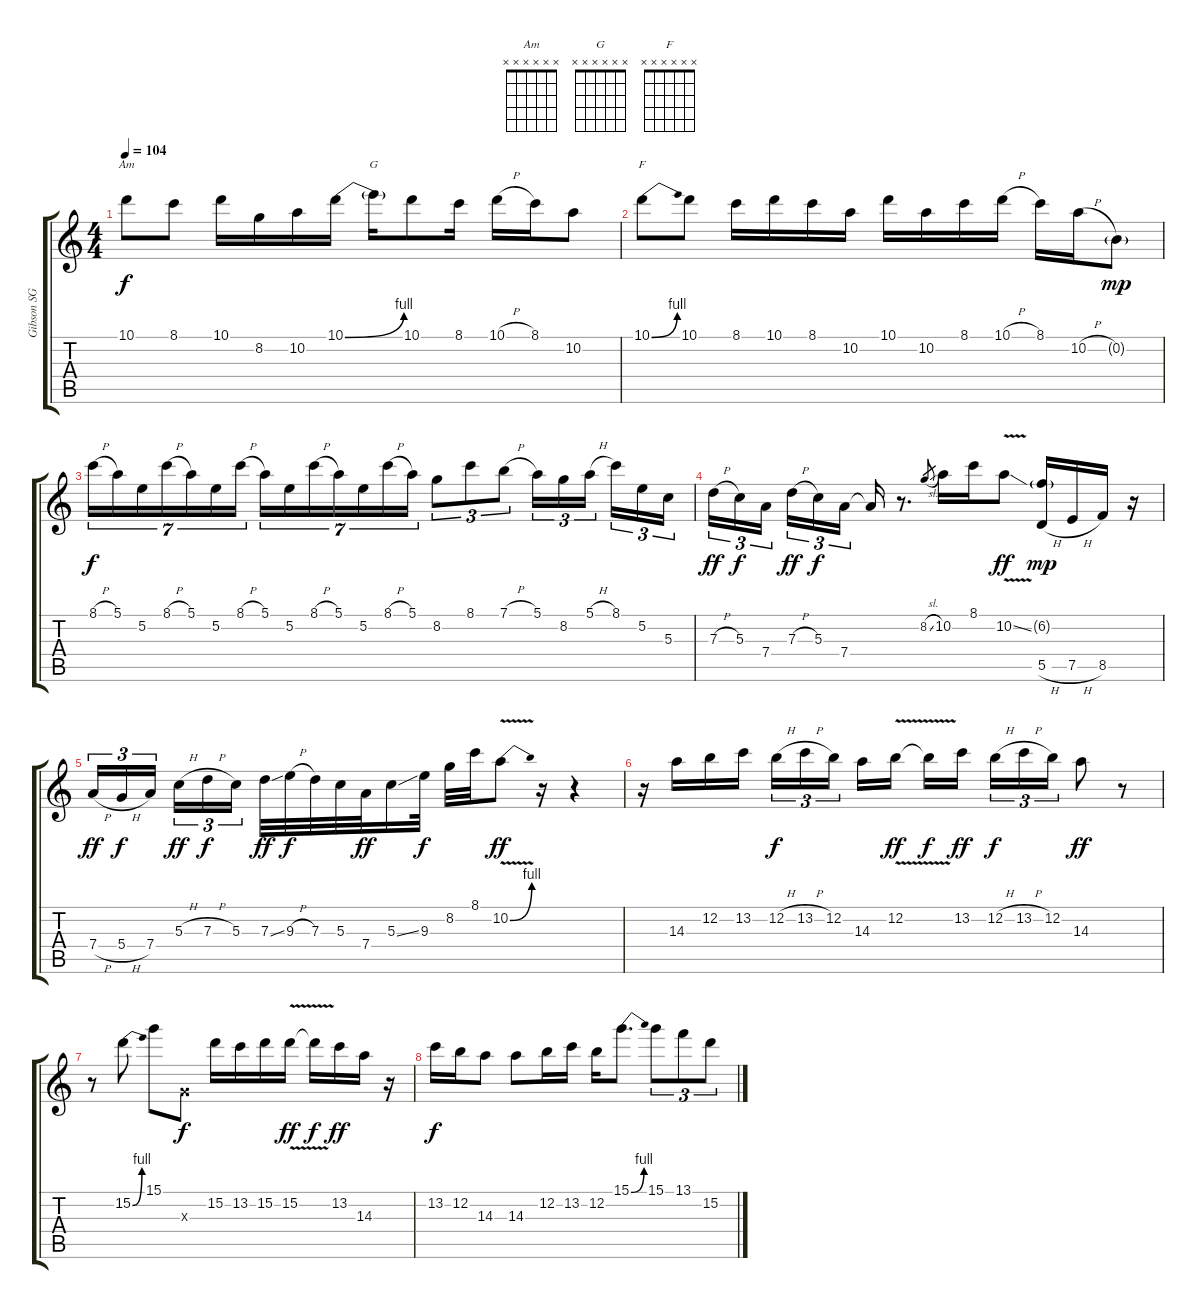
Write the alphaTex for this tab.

\track ("Gibson SG   6 Strings" "Gibson SG ") {instrument overdrivenguitar}
\staff {score tabs}
\tuning (E4 B3 G3 D3 A2 E2) {hide}
\chord ("Am" x x x x x x)
\chord ("G" x x x x x x)
\chord ("F" x x x x x x)
\ts (4 4)
\tempo 104
\clef g2
\ks c
10.1.8{ch "Am" dy f} 8.1.8 10.1.16 8.2.16 10.2.16 10.1{be (bend 0 0 60 4)}.16 10.1{t}.16{ch "G"} 10.1.8 8.1.16 10.1{h}.16 8.1.16 10.2.8 |
10.1{be (bend 0 0 60 4)}.8{ch "F"} 10.1.8 8.1.16 10.1.16 8.1.16 10.2.16 10.1.16 10.2.16 8.1.16 10.1{h}.16 8.1.16 10.2{h}.16 0.2{g}.8{dy mp} |
8.1{h}.16{tu (7 4) dy f} 5.1.16{tu (7 4)} 5.2.16{tu (7 4)} 8.1{h}.16{tu (7 4)} 5.1.16{tu (7 4)} 5.2.16{tu (7 4)} 8.1{h}.16{tu (7 4)} 5.1.16{tu (7 4)} 5.2.16{tu (7 4)} 8.1{h}.16{tu (7 4)} 5.1.16{tu (7 4)} 5.2.16{tu (7 4)} 8.1{h}.16{tu (7 4)} 5.1.16{tu (7 4)} 8.2.8{tu (3 2)} 8.1.8{tu (3 2)} 7.1{h}.8{tu (3 2)} 5.1.16{tu (3 2)} 8.2.16{tu (3 2)} 5.1{h}.16{tu (3 2)} 8.1.16{tu (3 2)} 5.2.16{tu (3 2)} 5.3.16{tu (3 2)} |
7.3{h}.16{tu (3 2) dy ff} 5.3.16{tu (3 2) dy f} 7.4.16{tu (3 2)} 7.3{h}.16{tu (3 2) dy ff} 5.3.16{tu (3 2) dy f} 7.4.16{tu (3 2)} 7.4{t}.16 r.8{d} 8.2{sl}.8{gr} 10.2.16 8.1.16 10.2{v ss}.8{dy ff} (6.2{g} 5.5{h}).16{dy mp} 7.5{h}.16 8.5.16 r.16 |
7.4{h}.16{tu (3 2) dy ff} 5.4{h}.16{tu (3 2) dy f} 7.4.16{tu (3 2)} 5.3{h}.16{tu (3 2) dy ff} 7.3{h}.16{tu (3 2) dy f} 5.3.16{tu (3 2)} 7.3{ss}.32{dy ff} 9.3{h}.32{dy f} 7.3.32 5.3.32 7.4.32{dy ff} 5.3{ss}.16 9.3.32{dy f} 8.2.32 8.1.32 10.2{be (bend 0 0 60 4) v}.8{dy ff} r.16 r.4 |
r.16 14.3.16 12.2.16 13.2.16 12.2{h}.16{tu (3 2) dy f} 13.2{h}.16{tu (3 2)} 12.2.16{tu (3 2)} 14.3.16 12.2{v}.16{dy ff} 12.2{t}.16{dy f} 13.2.16{dy ff} 12.2{h}.16{tu (3 2) dy f} 13.2{h}.16{tu (3 2)} 12.2.16{tu (3 2)} 14.3.8{dy ff} r.8 |
r.8 15.2{be (bend 0 0 60 4)}.8 15.1.8 0.3{x}.8{dy f} 15.2.16 13.2.16 15.2.16 15.2{v}.16{dy ff} 15.2{t}.16{dy f} 13.2.16{dy ff} 14.3.16 r.16 |
13.2.16{dy f} 12.2.16 14.3.8 14.3.8 12.2.16 13.2.16 12.2.16 15.1{be (bend 0 0 60 4)}.8{d} 15.1.8{tu (3 2)} 13.1.8{tu (3 2)} 15.2.8{tu (3 2)}
